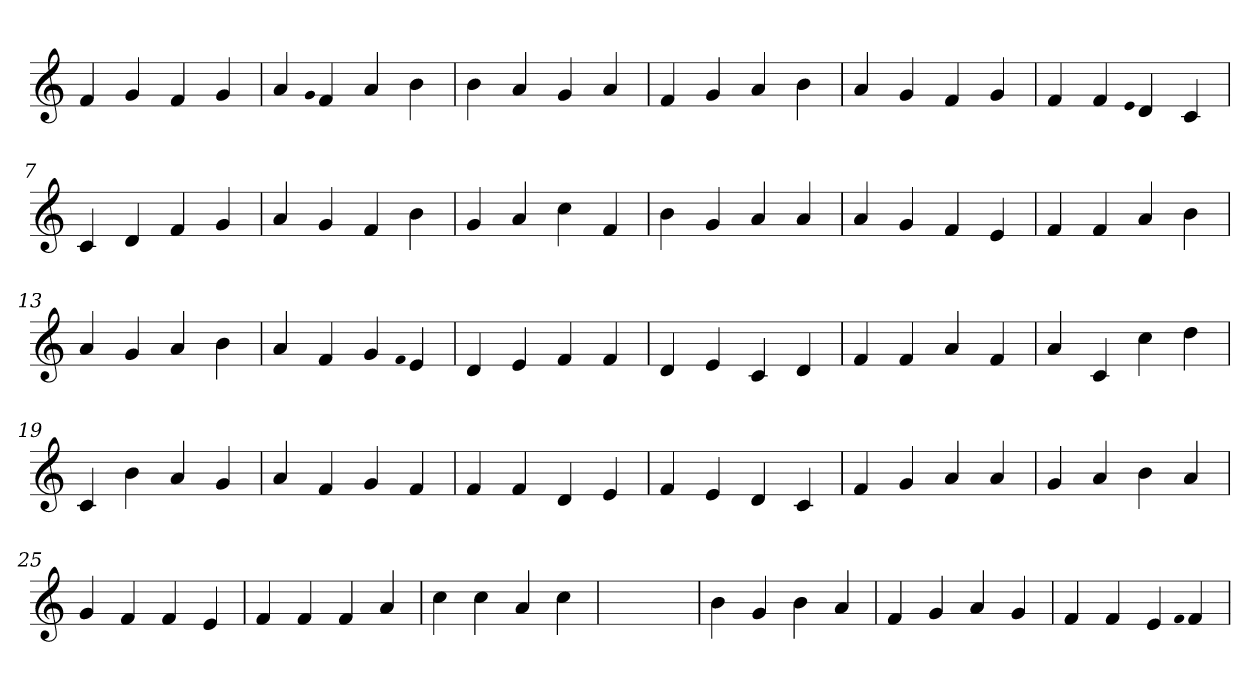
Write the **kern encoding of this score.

**kern
*part1
*staff1
*clefG2
=1
4f
4g
4f
4g
=2
4a
qqg
4f
4a
4b
=3
4b
4a
4g
4a
=4
4f
4g
4a
4b
=5
4a
4g
4f
4g
=6
4f
4f
qqe
4d
4c
=7
4c
4d
4f
4g
=8
4a
4g
4f
4b
=9
4g
4a
4cc
4f
=10
4b
4g
4a
4a
=11
4a
4g
4f
4e
=12
4f
4f
4a
4b
=13
4a
4g
4a
4b
=14
4a
4f
4g
qqf
4e
=15
4d
4e
4f
4f
=16
4d
4e
4c
4d
=17
4f
4f
4a
4f
=18
4a
4c
4cc
4dd
=19
4c
4b
4a
4g
=20
4a
4f
4g
4f
=21
4f
4f
4d
4e
=22
4f
4e
4d
4c
=23
4f
4g
4a
4a
=24
4g
4a
4b
4a
=25
4g
4f
4f
4e
=26
4f
4f
4f
4a
=27
4cc
4cc
4a
4cc
=28
1ryy
=28
4b
4g
4b
4a
=29
4f
4g
4a
4g
=30
4f
4f
4e
qqf
4f
=
*-
